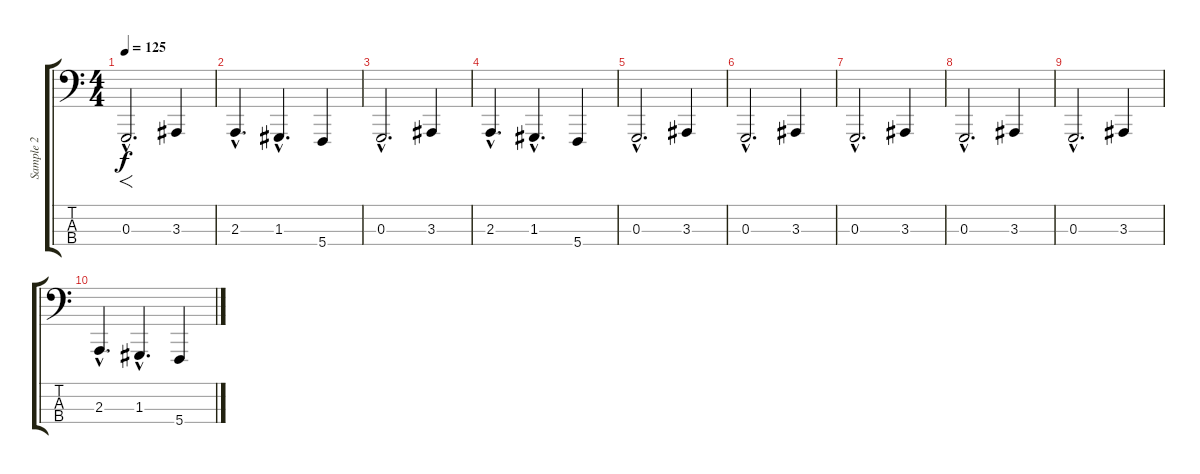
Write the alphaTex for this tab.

\track ("Sample 2" "Sample 2") {instrument lead2sawtooth}
\staff {score tabs}
\tuning (F2 C2 G1 C1) {hide}
\ts (4 4)
\tempo 125
\clef f4
\ks c
0.3{hac}.2{f d dy f} 3.3.4 |
2.3{hac}.4{d} 1.3{hac}.4{d} 5.4.4 |
0.3{hac}.2{d} 3.3.4 |
2.3{hac}.4{d} 1.3{hac}.4{d} 5.4.4 |
0.3{hac}.2{d} 3.3.4 |
0.3{hac}.2{d} 3.3.4 |
0.3{hac}.2{d} 3.3.4 |
0.3{hac}.2{d} 3.3.4 |
0.3{hac}.2{d} 3.3.4 |
2.3{hac}.4{d} 1.3{hac}.4{d} 5.4.4
